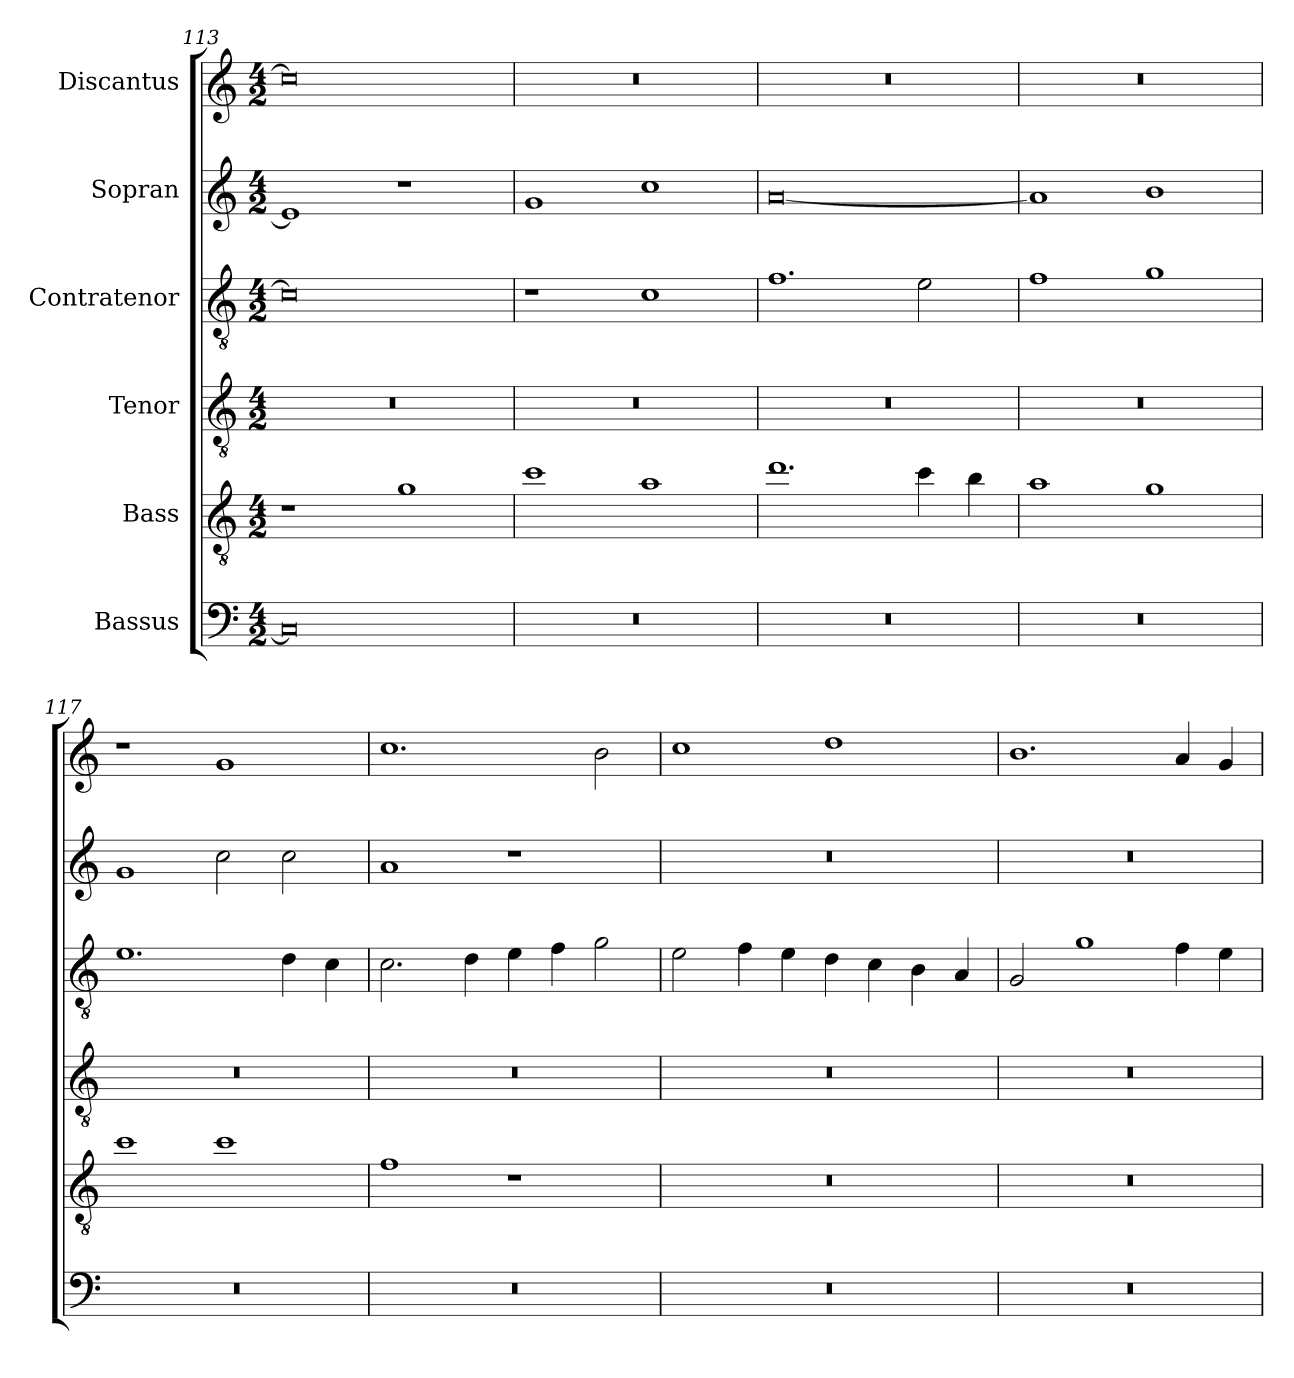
**kern	**kern	**kern	**kern	**kern	**kern
*part6	*part5	*part4	*part3	*part2	*part1
*staff6	*staff5	*staff4	*staff3	*staff2	*staff1
*I"Bassus	*I"Bass	*I"Tenor	*I"Contratenor	*I"Sopran	*I"Discantus
*clefF4	*clefGv2	*clefGv2	*clefGv2	*clefG2	*clefG2
*k[]	*k[]	*k[]	*k[]	*k[]	*k[]
*M4/2	*M4/2	*M4/2	*M4/2	*M4/2	*M4/2
=113	=113	=113	=113	=113	=113
0C/]	1r	0r	0c\]	1e/]	0cc\]
.	1g/	.	.	1r	.
=114	=114	=114	=114	=114	=114
0r	1cc\	0r	1r	1g/	0r
.	1a/	.	1c\	1cc\	.
=115	=115	=115	=115	=115	=115
0r	1.dd\	0r	1.f\	[0a/	0r
.	4cc\	.	2e\	.	.
.	4b\	.	.	.	.
=116	=116	=116	=116	=116	=116
0r	1a/	0r	1f\	1a/]	0r
.	1g/	.	1g\	1b\	.
=117	=117	=117	=117	=117	=117
0r	1cc\	0r	1.e\	1g/	1r
.	1cc\	.	.	2cc\	1g/
.	.	.	4d\	2cc\	.
.	.	.	4c\	.	.
=118	=118	=118	=118	=118	=118
0r	1f/	0r	2.c\	1a/	1.cc\
.	.	.	4d\	.	.
.	1r	.	4e\	1r	.
.	.	.	4f\	.	.
.	.	.	2g\	.	2b\
=119	=119	=119	=119	=119	=119
0r	0r	0r	2e\	0r	1cc\
.	.	.	4f\	.	.
.	.	.	4e\	.	.
.	.	.	4d\	.	1dd\
.	.	.	4c\	.	.
.	.	.	4B\	.	.
.	.	.	4A/	.	.
=120	=120	=120	=120	=120	=120
0r	0r	0r	2G/	0r	1.b\
.	.	.	1g\	.	.
.	.	.	4f\	.	4a/
.	.	.	4e\	.	4g/
=	=	=	=	=	=
*-	*-	*-	*-	*-	*-
